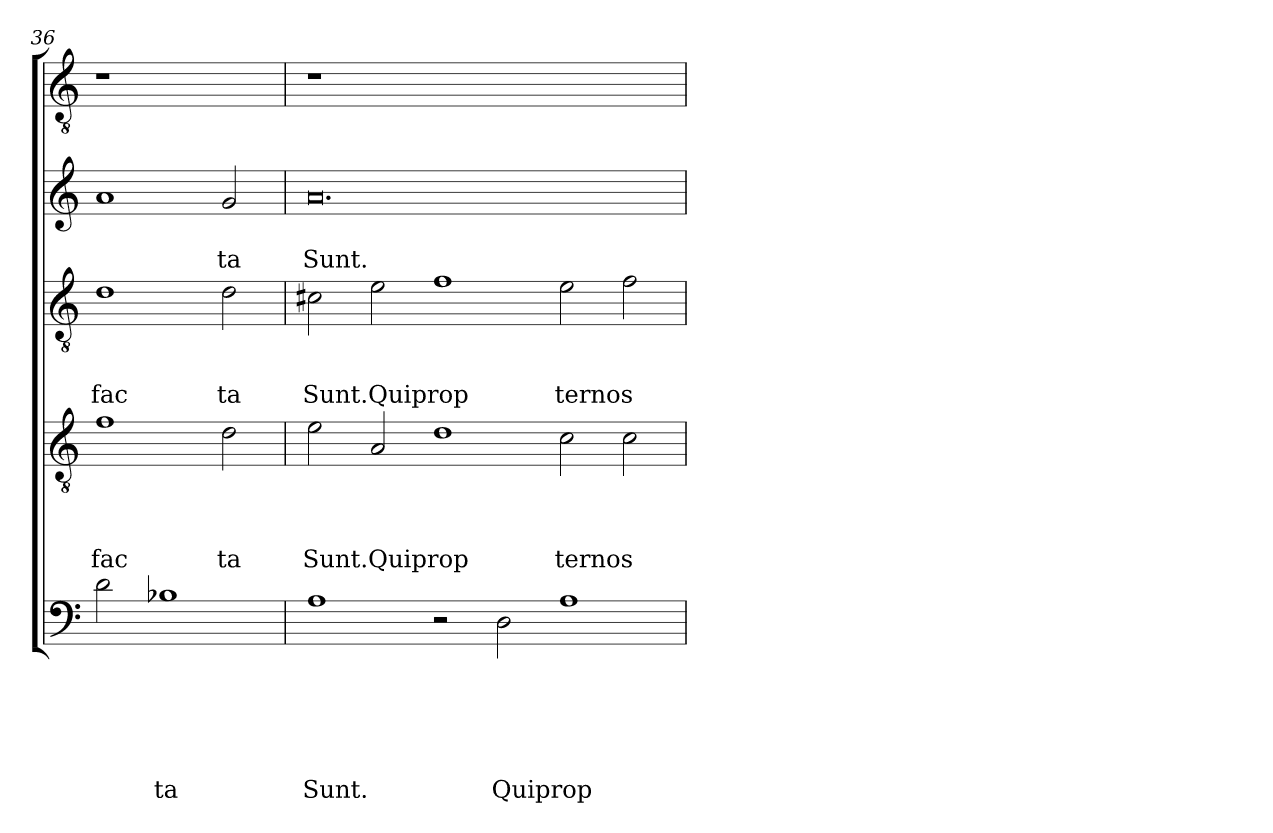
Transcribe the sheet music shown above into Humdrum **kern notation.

**kern	**text	**text	**text	**text	**text	**text	**kern	**text	**text	**text	**text	**kern	**text	**text	**text	**kern	**text	**text	**kern
*part5	*part5	*part5	*part5	*part5	*part5	*part5	*part4	*part4	*part4	*part4	*part4	*part3	*part3	*part3	*part3	*part2	*part2	*part2	*part1
*staff5	*staff5	*staff5	*staff5	*staff5	*staff5	*staff5	*staff4	*staff4	*staff4	*staff4	*staff4	*staff3	*staff3	*staff3	*staff3	*staff2	*staff2	*staff2	*staff1
*clefF4	*	*	*	*	*	*	*clefGv2	*	*	*	*	*clefGv2	*	*	*	*clefG2	*	*	*clefGv2
*k[]	*	*	*	*	*	*	*k[]	*	*	*	*	*k[]	*	*	*	*k[]	*	*	*k[]
*C:	*	*	*	*	*	*	*C:	*	*	*	*	*C:	*	*	*	*C:	*	*	*C:
=36	=36	=36	=36	=36	=36	=36	=36	=36	=36	=36	=36	=36	=36	=36	=36	=36	=36	=36	=36
!	!	!	!	!	!	!	!	!	!	!	!LO:LY:b	!	!	!	!LO:LY:b	!	!	!	!
2d\	.	.	.	.	.	.	1f	.	.	.	fac	1d	.	.	fac	1a	.	.	1r
!	!	!	!	!	!	!LO:LY:b	!	!	!	!	!	!	!	!	!	!	!	!	!
1B-X	.	.	.	.	.	ta	.	.	.	.	.	.	.	.	.	.	.	.	.
!	!	!	!	!	!	!	!	!	!	!	!LO:LY:b	!	!	!	!LO:LY:b	!	!	!LO:LY:b	!
.	.	.	.	.	.	.	2d\	.	.	.	ta	2d\	.	.	ta	2g/	.	-ta	2ryy
=37	=37	=37	=37	=37	=37	=37	=37	=37	=37	=37	=37	=37	=37	=37	=37	=37	=37	=37	=37
!	!	!	!	!	!	!LO:LY:b	!	!	!	!	!LO:LY:b	!	!	!	!LO:LY:b	!	!	!LO:LY:b	!
1A	.	.	.	.	.	Sunt.	2e\	.	.	.	Sunt.Quiprop	2c#X\	.	.	Sunt.Quiprop	0.a	.	Sunt.	1r
.	.	.	.	.	.	.	2A/	.	.	.	.	2e\	.	.	.	.	.	.	.
2r	.	.	.	.	.	.	1d	.	.	.	.	1f	.	.	.	.	.	.	0ryy
!	!	!	!	!	!	!LO:LY:b	!	!	!	!	!	!	!	!	!	!	!	!	!
2D\	.	.	.	.	.	Quiprop	.	.	.	.	.	.	.	.	.	.	.	.	.
!	!	!	!	!	!	!	!	!	!	!	!LO:LY:b	!	!	!	!LO:LY:b	!	!	!	!
1A	.	.	.	.	.	.	2c\	.	.	.	ternos	2e\	.	.	ternos	.	.	.	.
.	.	.	.	.	.	.	2c\	.	.	.	.	2f\	.	.	.	.	.	.	.
=	=	=	=	=	=	=	=	=	=	=	=	=	=	=	=	=	=	=	=
*-	*-	*-	*-	*-	*-	*-	*-	*-	*-	*-	*-	*-	*-	*-	*-	*-	*-	*-	*-
